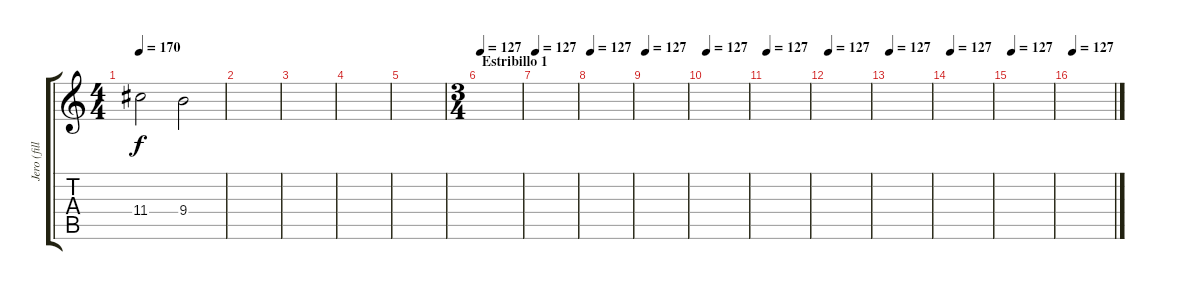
\track ("Jero (fills/solo)" "Jero (fill") {instrument distortionguitar}
\staff {score tabs}
\tuning (E4 B3 G3 D3 A2 E2) {hide}
\ts (4 4)
\tempo 170
\clef g2
\ks c
11.4.2{dy f} 9.4.2 |
|
|
|
|
\ts (3 4)
\section ("" "Estribillo 1")
\tempo 127
|
\tempo 127
|
\tempo 127
|
\tempo 127
|
\tempo 127
|
\tempo 127
|
\tempo 127
|
\tempo 127
|
\tempo 127
|
\tempo 127
|
\tempo 127
